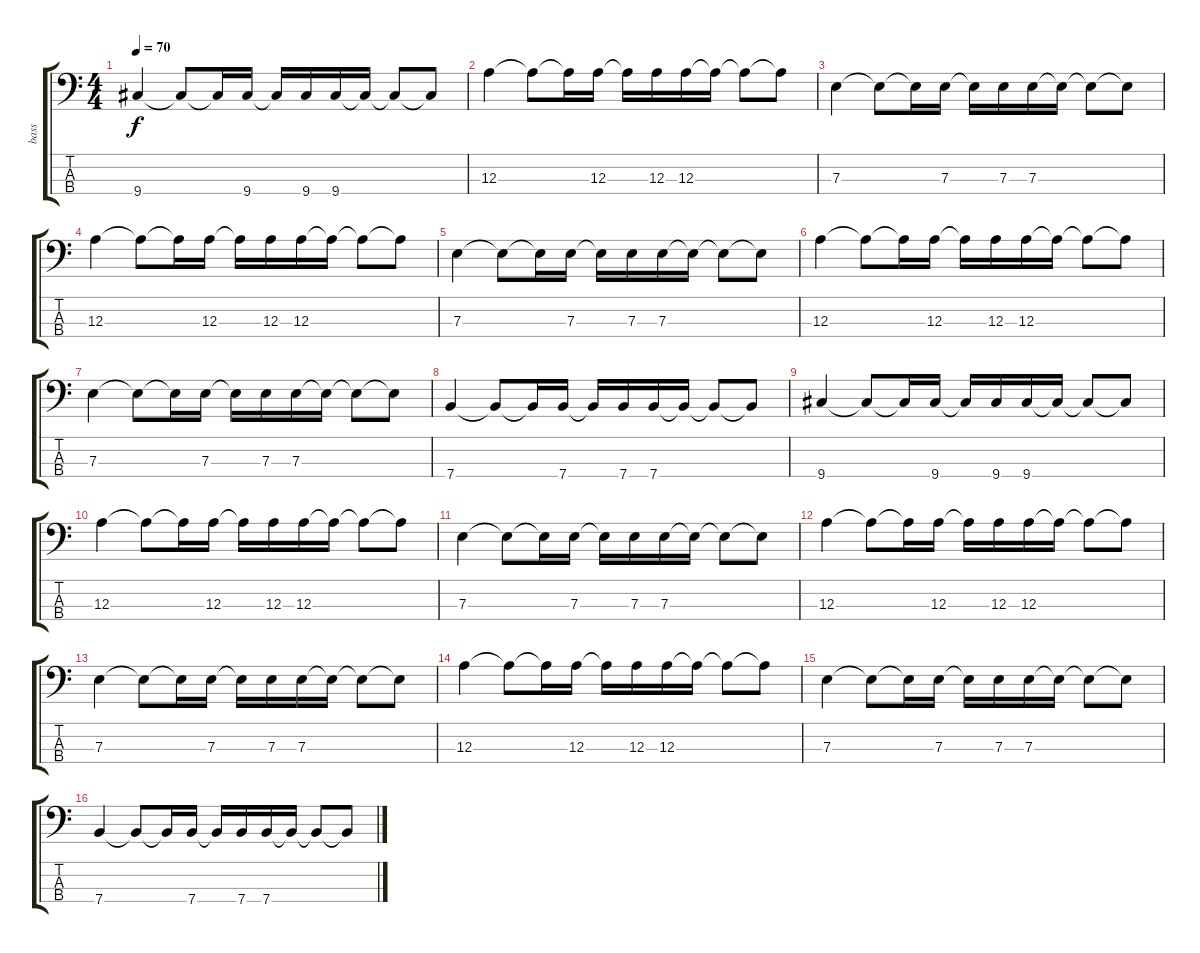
\track ("bass" "bass") {instrument electricbassfinger}
\staff {score tabs}
\tuning (G2 D2 A1 E1) {hide}
\ts (4 4)
\tempo 70
\clef f4
\ks c
9.4.4{dy f} 9.4{t}.8 9.4{t}.16 9.4.16 9.4{t}.16 9.4.16 9.4.16 9.4{t}.16 9.4{t}.8 9.4{t}.8 |
12.3.4 12.3{t}.8 12.3{t}.16 12.3.16 12.3{t}.16 12.3.16 12.3.16 12.3{t}.16 12.3{t}.8 12.3{t}.8 |
7.3.4 7.3{t}.8 7.3{t}.16 7.3.16 7.3{t}.16 7.3.16 7.3.16 7.3{t}.16 7.3{t}.8 7.3{t}.8 |
12.3.4 12.3{t}.8 12.3{t}.16 12.3.16 12.3{t}.16 12.3.16 12.3.16 12.3{t}.16 12.3{t}.8 12.3{t}.8 |
7.3.4 7.3{t}.8 7.3{t}.16 7.3.16 7.3{t}.16 7.3.16 7.3.16 7.3{t}.16 7.3{t}.8 7.3{t}.8 |
12.3.4 12.3{t}.8 12.3{t}.16 12.3.16 12.3{t}.16 12.3.16 12.3.16 12.3{t}.16 12.3{t}.8 12.3{t}.8 |
7.3.4 7.3{t}.8 7.3{t}.16 7.3.16 7.3{t}.16 7.3.16 7.3.16 7.3{t}.16 7.3{t}.8 7.3{t}.8 |
7.4.4 7.4{t}.8 7.4{t}.16 7.4.16 7.4{t}.16 7.4.16 7.4.16 7.4{t}.16 7.4{t}.8 7.4{t}.8 |
9.4.4 9.4{t}.8 9.4{t}.16 9.4.16 9.4{t}.16 9.4.16 9.4.16 9.4{t}.16 9.4{t}.8 9.4{t}.8 |
12.3.4 12.3{t}.8 12.3{t}.16 12.3.16 12.3{t}.16 12.3.16 12.3.16 12.3{t}.16 12.3{t}.8 12.3{t}.8 |
7.3.4 7.3{t}.8 7.3{t}.16 7.3.16 7.3{t}.16 7.3.16 7.3.16 7.3{t}.16 7.3{t}.8 7.3{t}.8 |
12.3.4 12.3{t}.8 12.3{t}.16 12.3.16 12.3{t}.16 12.3.16 12.3.16 12.3{t}.16 12.3{t}.8 12.3{t}.8 |
7.3.4 7.3{t}.8 7.3{t}.16 7.3.16 7.3{t}.16 7.3.16 7.3.16 7.3{t}.16 7.3{t}.8 7.3{t}.8 |
12.3.4 12.3{t}.8 12.3{t}.16 12.3.16 12.3{t}.16 12.3.16 12.3.16 12.3{t}.16 12.3{t}.8 12.3{t}.8 |
7.3.4 7.3{t}.8 7.3{t}.16 7.3.16 7.3{t}.16 7.3.16 7.3.16 7.3{t}.16 7.3{t}.8 7.3{t}.8 |
7.4.4 7.4{t}.8 7.4{t}.16 7.4.16 7.4{t}.16 7.4.16 7.4.16 7.4{t}.16 7.4{t}.8 7.4{t}.8
